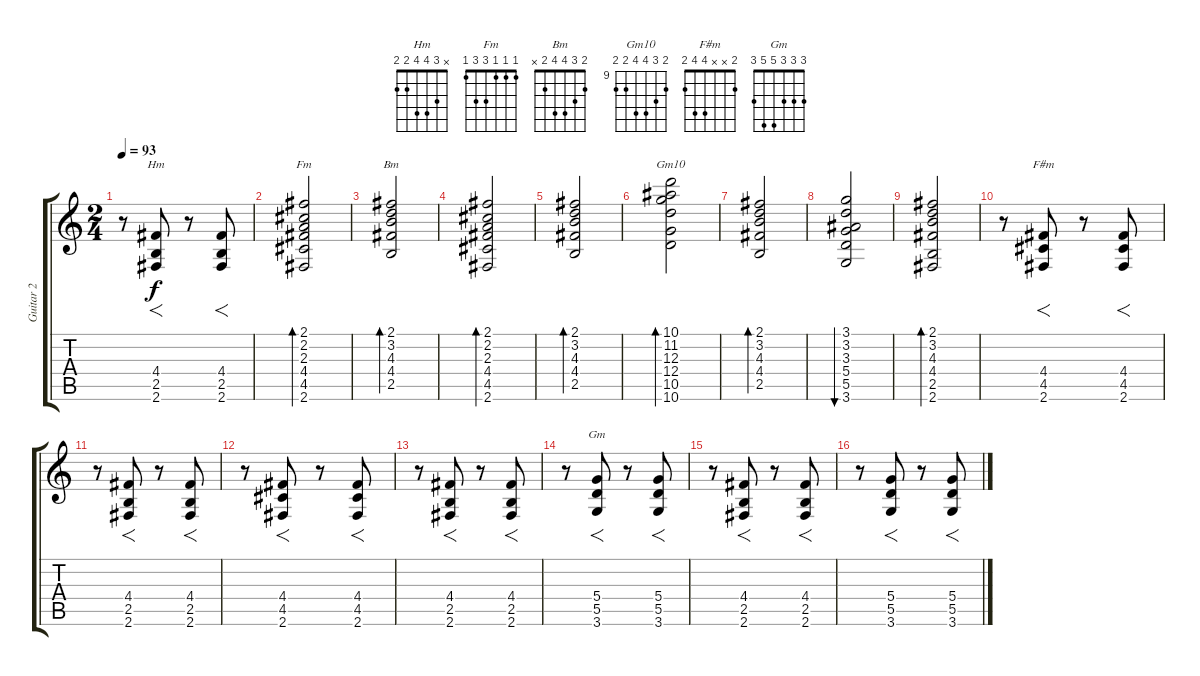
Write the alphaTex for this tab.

\track ("Guitar 2" "Guitar 2") {instrument overdrivenguitar}
\staff {score tabs}
\tuning (E4 B3 G3 D3 A2 E2) {hide}
\chord ("Hm" x 3 4 4 2 2)
\chord ("Fm" 1 1 1 3 3 1)
\chord ("Bm" 2 3 4 4 2 x)
\chord ("Gm10" 10 11 12 12 10 10) {firstfret 9}
\chord ("F#m" 2 x x 4 4 2)
\chord ("Gm" 3 3 3 5 5 3)
\ts (2 4)
\tempo 93
\clef g2
\ks c
r.8{dy f} (4.4 2.5 2.6).8{f ch "Hm"} r.8 (4.4 2.5 2.6).8{f} |
(2.1 2.2 2.3 4.4 4.5 2.6).2{bd 240 ch "Fm"} |
(2.1 3.2 4.3 4.4 2.5).2{bd 240 ch "Bm"} |
(2.1 2.2 2.3 4.4 4.5 2.6).2{bd 240} |
(2.1 3.2 4.3 4.4 2.5).2{bd 240} |
(10.1 11.2 12.3 12.4 10.5 10.6).2{bd 480 ch "Gm10"} |
(2.1 3.2 4.3 4.4 2.5).2{bd 240} |
(3.1 3.2 3.3 5.4 5.5 3.6).2{bu 240} |
(2.1 3.2 4.3 4.4 2.5 2.6).2{bd 480} |
r.8 (4.4 4.5 2.6).8{f ch "F#m"} r.8 (4.4 4.5 2.6).8{f} |
r.8 (4.4 2.5 2.6).8{f} r.8 (4.4 2.5 2.6).8{f} |
r.8 (4.4 4.5 2.6).8{f} r.8 (4.4 4.5 2.6).8{f} |
r.8 (4.4 2.5 2.6).8{f} r.8 (4.4 2.5 2.6).8{f} |
r.8 (5.4 5.5 3.6).8{f ch "Gm"} r.8 (5.4 5.5 3.6).8{f} |
r.8 (4.4 2.5 2.6).8{f} r.8 (4.4 2.5 2.6).8{f} |
r.8 (5.4 5.5 3.6).8{f} r.8 (5.4 5.5 3.6).8{f}
